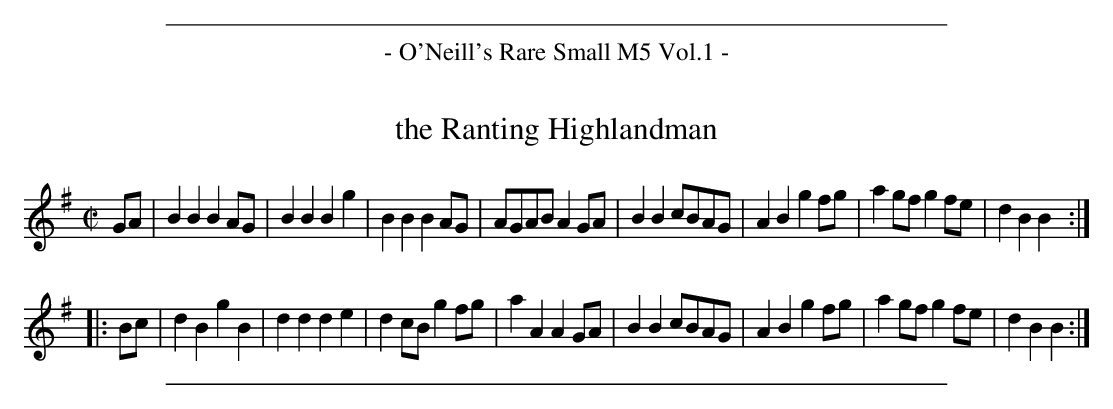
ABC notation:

X:1
T: the Ranting Highlandman
M: C|
L: 1/8
K: G
GA |\
B2B2 B2AG | B2B2 B2g2 | B2B2 B2AG | AGAB A2GA |\
B2B2 cBAG | A2B2 g2fg | a2gf g2fe | d2B2 B2 ::
Bc |\
d2B2 g2B2 | d2d2 d2e2 | d2cB g2fg | a2A2 A2GA |\
B2B2 cBAG | A2B2 g2fg | a2gf g2fe | d2B2 B2 :|
